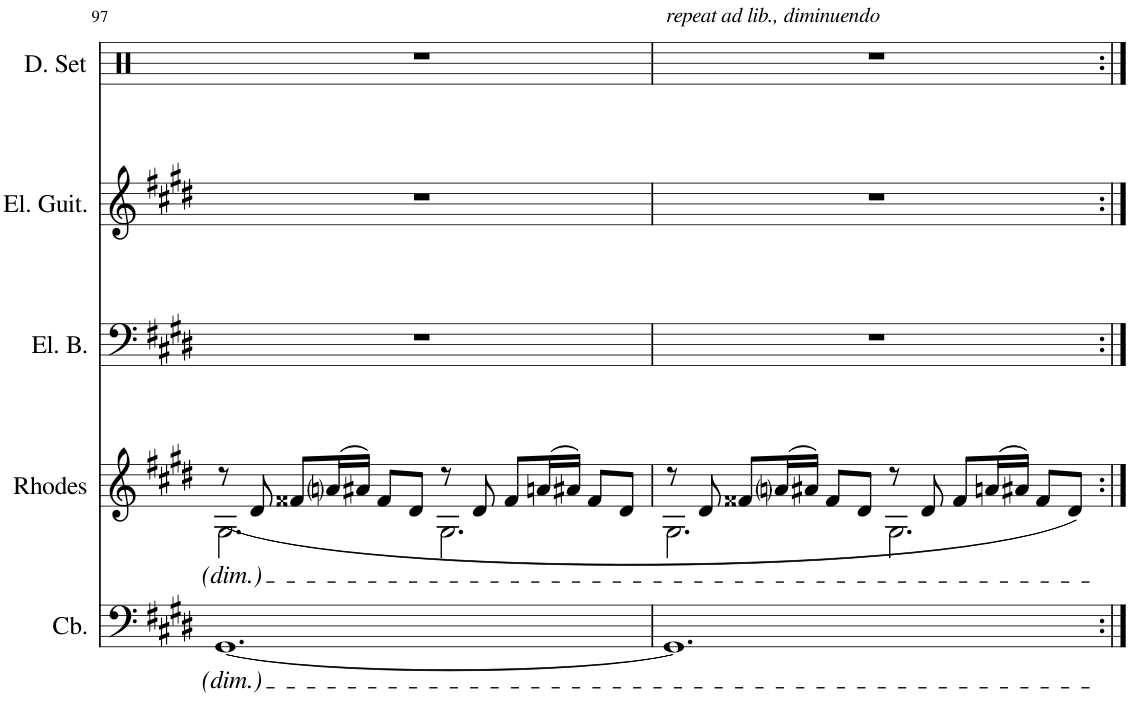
**kern	**kern	**kern	**kern	**kern	**kern
*part6	*part5	*part4	*part3	*part2	*part1
*staff6	*staff5	*staff4	*staff3	*staff2	*staff1
*I"Contrabass	*I"Rhodes Piano	*I"Electric Bass	*I"Electric Guitar	*I"Drumset	*I"Distorted 8-string Guitar
*I'Cb.	*I'Rhodes	*I'El. B.	*I'El. Guit.	*I'D. Set	*I'Dist 8
!!LO:PB:g=z
*clefF4	*clefF4	*clefF4	*clefG2	*clefX	*clefFv4
*Trd7c12	*	*Trd7c12	*	*	*
*k[f#c#g#d#]	*k[f#c#g#d#]	*k[f#c#g#d#]	*k[f#c#g#d#]	*k[]	*k[f#c#g#d#]
*M6/4	*M6/4	*M6/4	*M6/4	*M6/4	*M6/4
=97	=97	=97	=97	=97	=97
*	*^	*	*	*	*
[1.GG#	8r	(2.G#\	1.r	1.r	1.r	1.r
.	8d#/	.	.	.	.	.
.	8f##X/L	.	.	.	.	.
.	(16ani/L	.	.	.	.	.
.	16a#X/JJ)	.	.	.	.	.
.	8f##/L	.	.	.	.	.
.	8d#/J	.	.	.	.	.
.	8r	2.G#\	.	.	.	.
.	8d#/	.	.	.	.	.
.	8f##/L	.	.	.	.	.
.	(16an/L	.	.	.	.	.
.	16a#X/JJ)	.	.	.	.	.
.	8f##/L	.	.	.	.	.
.	8d#/J	.	.	.	.	.
=98	=98	=98	=98	=98	=98	=98
!	!	!	!	!	!	!LO:TX:a:i:t=repeat ad lib., diminuendo
1.GG#]	8r	2.G#\	1.r	1.r	1.r	1.r
.	8d#/	.	.	.	.	.
.	8f##X/L	.	.	.	.	.
.	(16ani/L	.	.	.	.	.
.	16a#X/JJ)	.	.	.	.	.
.	8f##/L	.	.	.	.	.
.	8d#/J	.	.	.	.	.
.	8r	2.G#\	.	.	.	.
.	8d#/	.	.	.	.	.
.	8f##/L	.	.	.	.	.
.	(16an/L	.	.	.	.	.
.	16a#X/JJ)	.	.	.	.	.
.	8f##/L	.	.	.	.	.
.	8d#/J)	.	.	.	.	.
*	*v	*v	*	*	*	*
=:|!	=:|!	=:|!	=:|!	=:|!	=:|!
*-	*-	*-	*-	*-	*-
